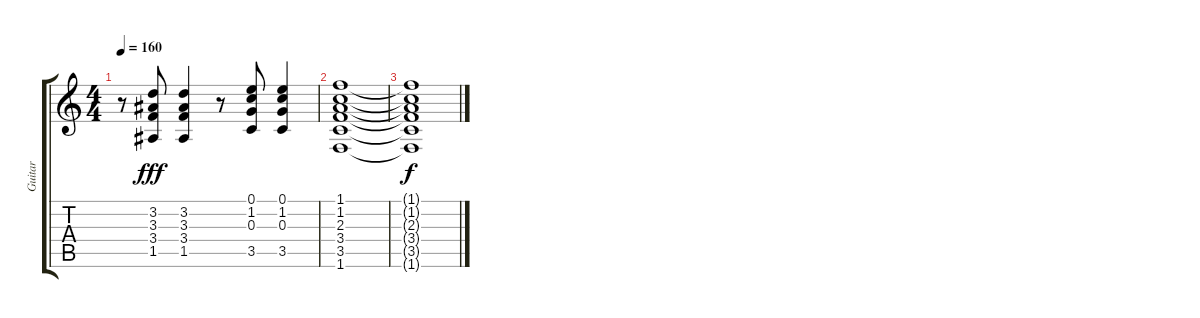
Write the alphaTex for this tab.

\track ("Guitar" "Guitar") {instrument electricguitarclean}
\staff {score tabs}
\tuning (E4 B3 G3 D3 A2 E2) {hide}
\ts (4 4)
\tempo 160
\clef g2
\ks c
r.8{dy ff} (3.2 3.3 3.4 1.5).8{dy fff} (3.2 3.3 3.4 1.5).4 r.8 (0.1 1.2 0.3 3.5).8 (0.1 1.2 0.3 3.5).4 |
(1.1 1.2 2.3 3.4 3.5 1.6).1 |
(1.1{t} 1.2{t} 2.3{t} 3.4{t} 3.5{t} 1.6{t}).1{dy f}
